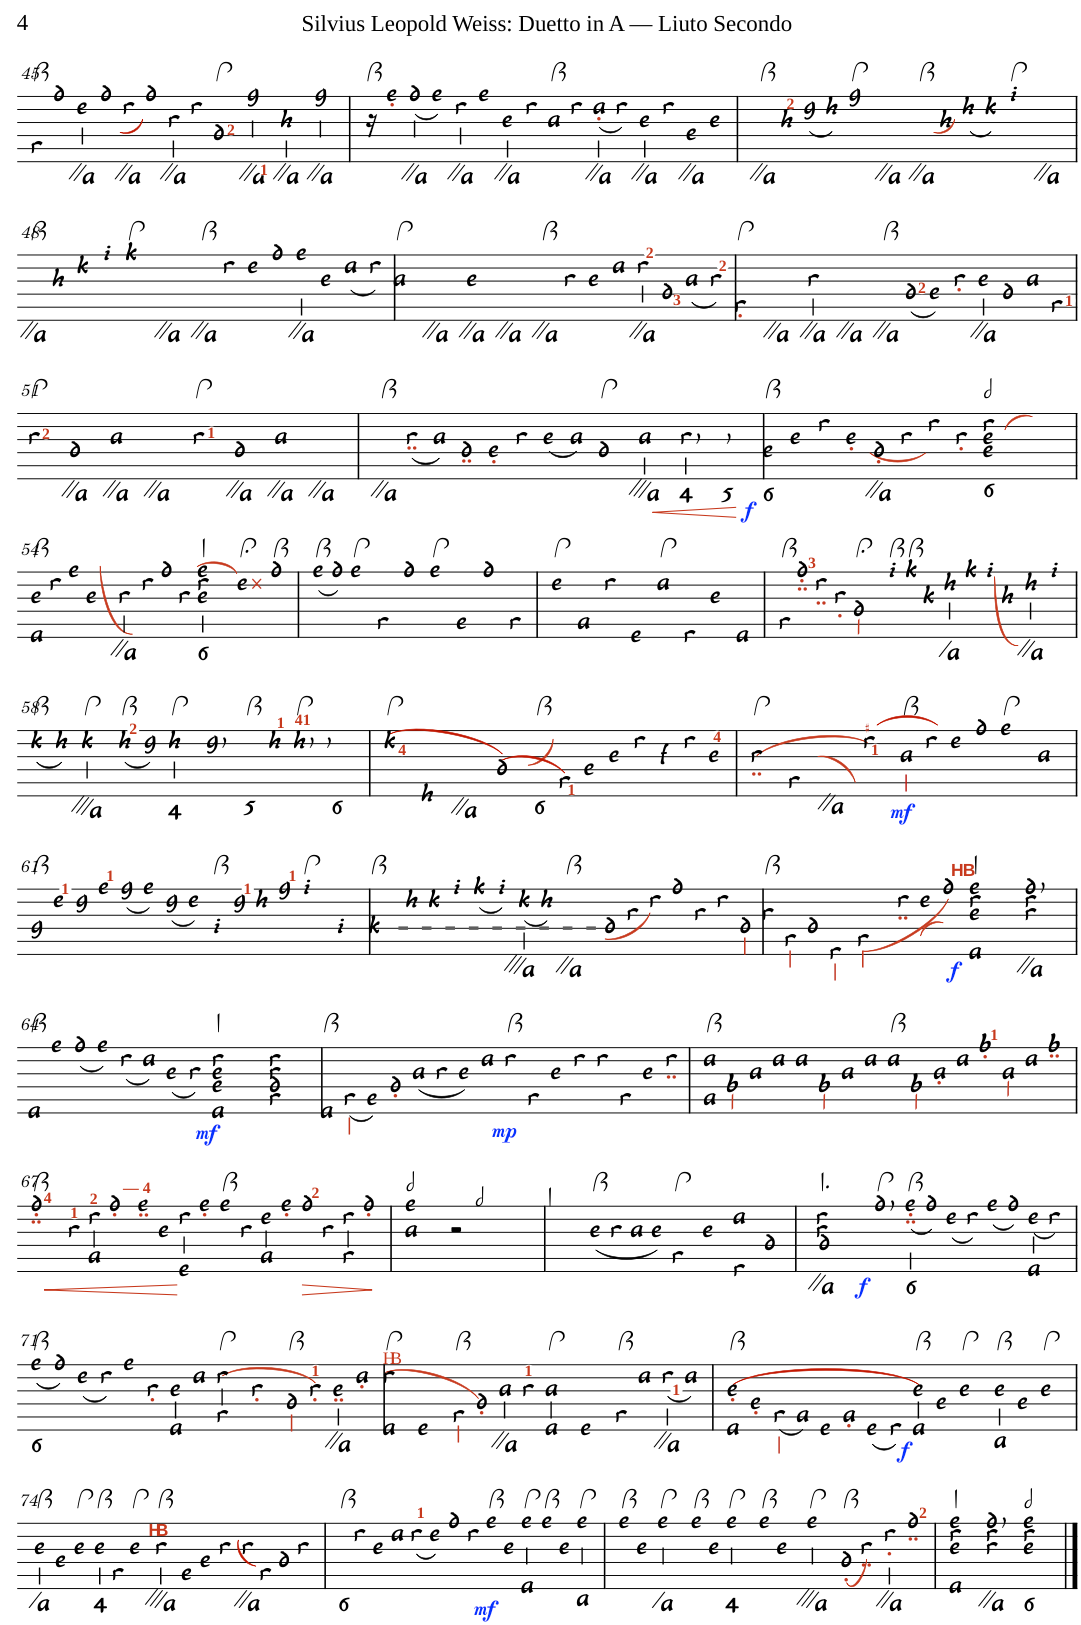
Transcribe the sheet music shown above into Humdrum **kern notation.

**kern	**dynam
*part1	*part1
*staff1	*staff1
*I"Lute 2 (reconstr.)	*
*	*
*k[]	*
*M4/4	*
*met(c)	*
=44	=44
2ff#	.
8ff#L	.
8BBJ	.
8C#L	.
8DJ	.
!!LO:PB:g=z
=45	=45
*^	*
16ELL	4ryy	.
16g#J	.	.
16EE\ 16f#\L	.	.
16g#JJ	.	.
(<16eLL	8EEL	.
16g#J)	.	.
16BL	8EEJ	.
16eJJ	.	.
8G#L	2ryy	.
8EE\ 8b\J	.	.
8EE\ 8e\L	.	.
8EE\ 8b\J	.	.
=46	=46	=46
16ff#LL	8ryy	.
16aJ	.	.
(<16g#L	8EE	.
16aJJ)	.	.
16EE\ 16e\LL	4.ryy	.
16aJ	.	.
16EE\ 16c#\L	.	.
16eJJ	.	.
16ALL	.	.
16eJ	.	.
(<16dL	8EE	.
16eJJ)	.	.
16EE\ 16c#\LL	4ryy	.
16eJ	.	.
16EE\ 16A\L	.	.
16c#JJ	.	.
*v	*v	*
=47	=47
16EELL	.
16eJ	.
(<16g#L	.
16aJJ)	.
8bL	.
8EEJ	.
16EELL	.
(<16eJ	.
(<16aL)	.
16bJJ)	.
8cc#L	.
8EEJ	.
!!LO:LB:g=z
=48	=48
16EELL	.
16eJ	.
16bL	.
16cc#JJ	.
8ddL	.
8EEJ	.
16EELL	.
16eJ	.
16f#L	.
16g#JJ	.
16EE\ 16a\LL	.
16c#J	.
(<16dL	.
16eJJ)	.
=49	=49
8AL	.
8EEJ	.
8EE\ 8c#\L	.
8EEJ	.
16EELL	.
16BJ	.
16c#L	.
16dJJ	.
16EE\ 16e\LL	.
16G#J	.
(<16AL	.
16BJJ)	.
=50	=50
8EL	.
8EEJ	.
8EE\ 8B\L	.
8EEJ	.
16EELL	.
(<16G#J	.
16AL)	.
16BJJ	.
16EE\ 16c#\LL	.
16G#J	.
16AL	.
16EJJ	.
!!LO:LB:g=z
=51	=51
8BL	.
8EE\ 8G#\J	.
8EE\ 8A\L	.
8EEJ	.
8BL	.
8EE\ 8G#\J	.
8EE\ 8A\L	.
8EEJ	.
=52	=52
*^	*
16EELL	4.ryy	.
(<16BJ	.	.
16AL)	.	.
16G#JJ	.	.
16ALL	.	.
16BJ	.	.
(<16c#L	8AA	.
16AJJ)	.	.
8EE\ 8G#\L	2ryy	.
!	!	!LO:HP:b
8DD\ 8A\J	.	<
8CC#\ 8B\L	.	.
8BBBJ	.	.
*v	*v	*
.	[
=53	=53
!	!LO:DY:b
16AAA\ 16A\LL	f
(<16c#J	.
16eL	.
16c#JJ)	.
16EE\ 16G#\LL	.
16BJ	.
16eL	.
(16BJJ	.
2AAA 2A 2c# 2e)	.
!!LO:LB:g=z
=54	=54
16AA\ 16c#\LL	.
16eJ	.
16aL	.
(<16c#JJ	.
16EE\ 16B\LL)	.
16eJ	.
16g#L	.
16BJJ	.
(4AAA 4c# 4e 4a	.
8.f#L)	.
16g#Jk	.
=55	=55
*^	*
(<16aLL	4A	.
16g#J)	.	.
8aJ	.	.
8EL	2.ryy	.
8g#J	.	.
8aL	.	.
8F#J	.	.
8g#L	.	.
8EJ	.	.
*v	*v	*
=56	=56
8f#L	.
8DJ	.
8eL	.
8C#J	.
8dL	.
8BBJ	.
8c#L	.
8AAJ	.
=57	=57
16ELL	.
16g#J	.
16eL	.
16BJJ	.
8.G#L	.
16cc#Jk	.
16ddLL	.
16f#J	.
16FF#\ 16a\L	.
16ddJJ	.
16cc#LL	.
(<16eJ	.
16EE\ 16a\L)	.
16cc#JJ	.
!!LO:LB:g=z
=58	=58
(<16bLL	.
16aJ)	.
8DD\ 8b\J	.
(<16aLL	.
16g#J)	.
8CC#\ 8a\J	.
8g#L	.
16BBBL	.
16aJJ	.
8aL	.
8AAAJ	.
=59	=59
(8bL	.
8EJ	.
8EEL	.
(8G#J)	.
(<16AAALL	.
16EJ))	.
16AL	.
16c#JJ	.
(<16eLL	.
16dJ)	.
16eL	.
(<16c#JJ	.
=60	=60
(8BL)	.
(8EJ	.
8EEL)	.
(8eJ)	.
!	!LO:DY:b
16ALL	mf
16eJ)	.
16f#L	.
16g#JJ	.
8aL	.
8AJ	.
!!LO:LB:g=z
=61	=61
16BLL	.
16f#J	.
16g#L	.
16aJJ	.
(<16bLL	.
16aJ)	.
(<16g#L	.
16f#JJ)	.
16c#LL	.
16g#J	.
16aL	.
16bJJ	.
8cc#L	.
8c#J	.
=62	=62
*^	*
16dLL	4.ryy	.
16aJ	.	.
16bL	.	.
16dd-JJ	.	.
(<16ddLL	.	.
16cc#J)	.	.
(<16bL	8DD	.
16aJJ)	.	.
16EELL	2ryy	.
(<16G#J	.	.
16BL	.	.
16eJJ)	.	.
16g#LL	.	.
16BJ	.	.
16eL	.	.
16G#JJ	.	.
*v	*v	*
=63	=63
16BLL	.
16EJ	.
16G#L	.
16BBJJ	.
(<16ELL	.
16eJ	.
(16f#L	.
!LO:TX:a:B:color=#C7391D:t=H	!
16g#JJ))	.
!LO:TX:a:B:color=#C7391D:t=B	!
!	!LO:DY:b
4AA 4c# 4e 4a	f
4EE 4B 4e 4g#	.
!!LO:LB:g=z
=64	=64
16AALL	.
16aJ	.
(<16g#L	.
16aJJ)	.
(<16eLL	.
16dJ)	.
(<16c#L	.
16BJJ)	.
!	!LO:DY:b
4AA 4A 4c# 4e	mf
4E 4G# 4B 4e	.
=65	=65
16AALL	.
(<16EJ	.
16F#L)	.
16G#JJ	.
(<16ALL	.
16BJ	.
16c#L)	.
16dJJ	.
!	!LO:DY:b
16eLL	mp
16EJ	.
16c#L	.
16eJJ	.
16eLL	.
16EJ	.
16c#L	.
16eJJ	.
=66	=66
16D\ 16d\LL	.
16F#J	.
16AL	.
16dJJ	.
16dLL	.
16F#J	.
16AL	.
16dJJ	.
16dLL	.
16F#J	.
16AL	.
16dJJ	.
16f#LL	.
16AJ	.
16dL	.
16f#JJ	.
!!LO:LB:g=z
=67	=67
!	!LO:HP:b
16g#LL	<
16BJ	.
16D\ 16e\L	.
16g#JJ	.
16aLL	.
16c#J	.
16C#\ 16e\L	[
16aJJ	.
16aLL	.
16BJ	.
16D\ 16f#\L	.
16aJJ	.
!	!LO:HP:b
16g#LL	>
16BJ	.
16E\ 16e\L	.
16g#JJ	.
.	]
=68	=68
2A 2a	.
2r	.
=69	=69
4r	.
(<16c#LL	.
16BJ	.
16AL	.
16c#JJ)	.
8EL	.
8c#J	.
8BB\ 8d\L	.
8G#J	.
=70	=70
*^	*
4.EE 4.G# 4.B 4.e	2ryy	.
!	!	!LO:DY:b
8g#	.	f
(<16aLL	4.AAA	.
16g#J)	.	.
(<16f#L	.	.
16eJJ)	.	.
(<16aLL	.	.
16g#J)	.	.
(<16f#L	8AA	.
16eJJ)	.	.
!!LO:LB:g=z	!!
=71	=71	=71
(<16aLL	4.AAA	.
16g#J)	.	.
(<16f#L	.	.
16eJJ)	.	.
16aLL	.	.
16BJ	.	.
16AA\ 16c#\L	2ryy	.
16dJJ	.	.
(8E\ 8e\L	.	.
8BJ	.	.
16G#LL	.	.
16BJ)	.	.
16EE\ 16c#\L	8ryy	.
16dJJ	.	.
=72	=72	=72
!LO:TX:a:color=#C7391D:t=B	!	!
!LO:TX:a:color=#C7391D:t=H	!	!
(8AA\ 8e\L	4.ryy	.
8C#J	.	.
16ELL	.	.
16G#J)	.	.
16AL	8EE	.
16BJJ	.	.
8AA\ 8A\L	4.ryy	.
8C#J	.	.
16ELL	.	.
16dJ	.	.
(<16eL	8EE	.
16dJJ)	.	.
*v	*v	*
=73	=73
(16AA\ 16c#\LL	.
16AJ	.
(<16EL	.
16DJJ)	.
16C#LL	.
16DJ	.
(<16C#L	.
16BBJJ)	.
!	!LO:DY:b
16AA\ 16c#\LL)	f
16AJ	.
8c#J	.
16GG#\ 16c#\LL	.
16AJ	.
8c#J	.
!!LO:LB:g=z
=74	=74
*^	*
16FF#\ 16c#\LL	2.ryy	.
16AJ	.	.
8c#J	.	.
16CC#\ 16c#\LL	.	.
16EJ	.	.
8c#J	.	.
16DD\ 16B\LL	.	.
16F#J	.	.
16AL	.	.
!LO:TX:a:B:color=#C7391D:t=H	!	!
!LO:TX:a:B:color=#C7391D:t=B	!	!
16BJJ	.	.
(<16BLL	4EE	.
16EJ)	.	.
16G#L	.	.
16BJJ	.	.
*v	*v	*
=75	=75
16AAALL	.
16eJ	.
16c#L	.
16dJJ	.
(<16eLL	.
16f#J)	.
16g#L	.
16eJJ	.
!	!LO:DY:b
16aLL	mf
16c#J	.
8AA\ 8a\J	.
16aLL	.
16c#J	.
8GG#\ 8a\J	.
=76	=76
16aLL	.
16c#J	.
8FF#\ 8a\J	.
16aLL	.
16c#J	.
8CC#\ 8a\J	.
16aLL	.
16c#J	.
8DD\ 8a\J	.
(<16G#LL	.
16BJ)	.
16EE\ 16e\L	.
16g#JJ	.
=	=
*-	*-
